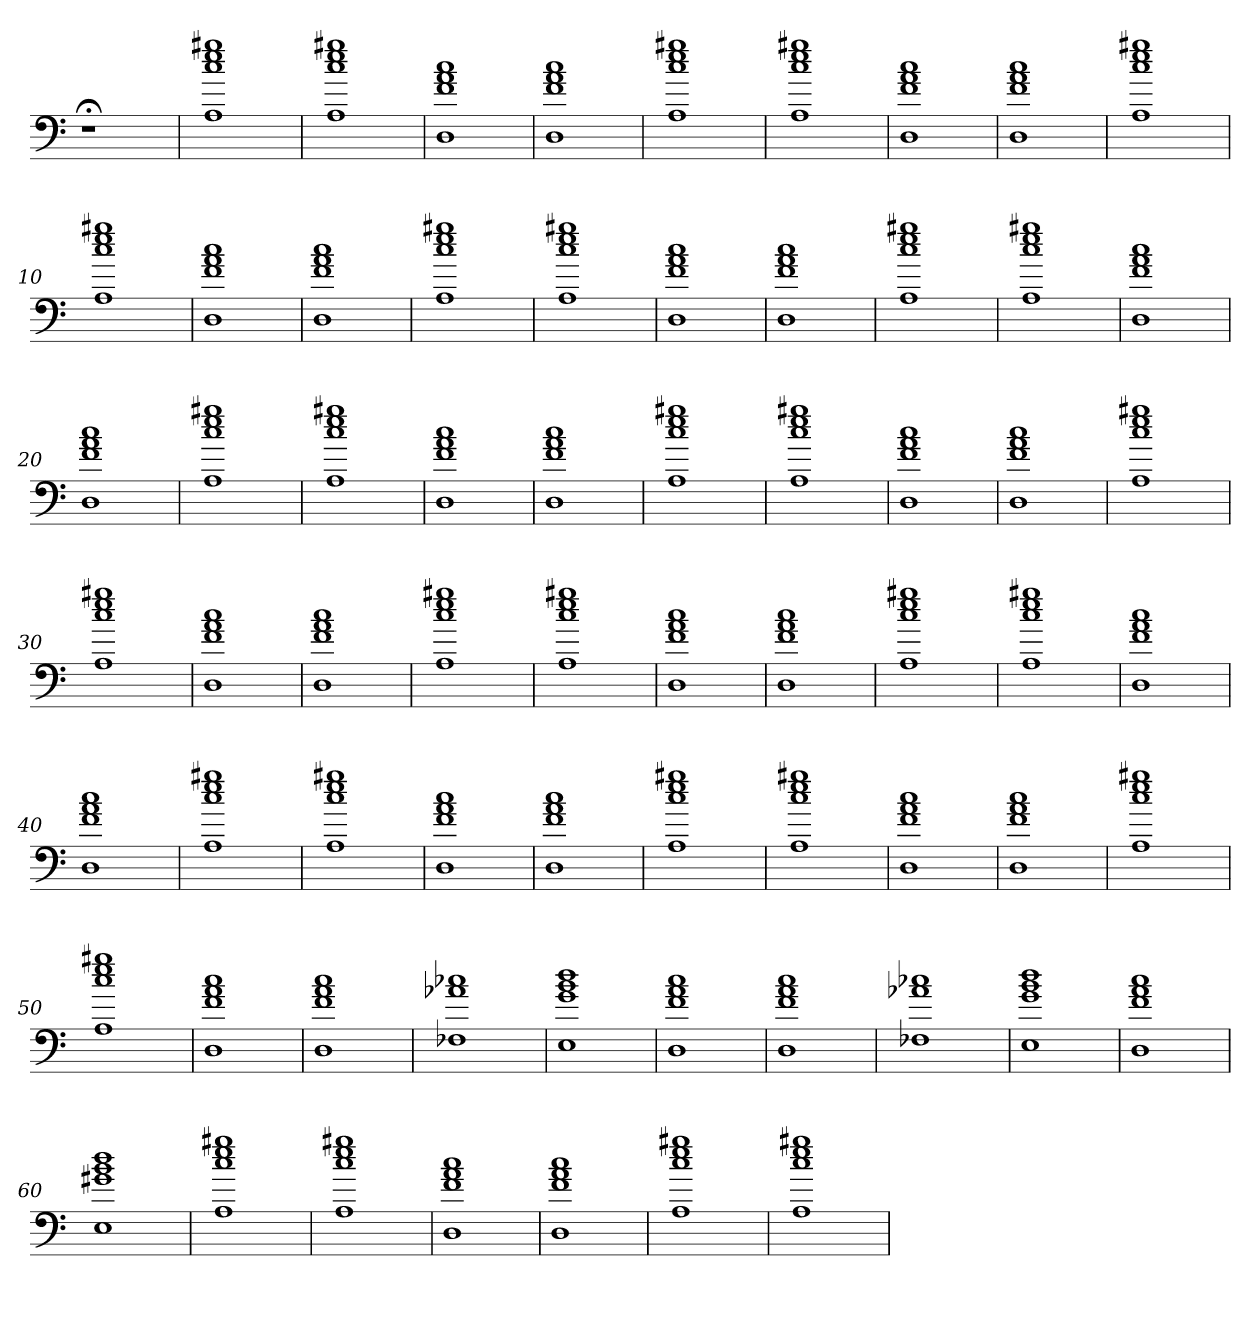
**kern
*part1
*staff1
=
1r;<
=1
1A 1cc 1ee 1gg#X
=2
1A 1cc 1ee 1gg#X
=3
1D 1f 1a 1cc
=4
1D 1f 1a 1cc
=5
1A 1cc 1ee 1gg#X
=6
1A 1cc 1ee 1gg#X
=7
1D 1f 1a 1cc
=8
1D 1f 1a 1cc
=9
1A 1cc 1ee 1gg#X
=10
1A 1cc 1ee 1gg#X
=11
1D 1f 1a 1cc
=12
1D 1f 1a 1cc
=13
1A 1cc 1ee 1gg#X
=14
1A 1cc 1ee 1gg#X
=15
1D 1f 1a 1cc
=16
1D 1f 1a 1cc
=17
1A 1cc 1ee 1gg#X
=18
1A 1cc 1ee 1gg#X
=19
1D 1f 1a 1cc
=20
1D 1f 1a 1cc
=21
1A 1cc 1ee 1gg#X
=22
1A 1cc 1ee 1gg#X
=23
1D 1f 1a 1cc
=24
1D 1f 1a 1cc
=25
1A 1cc 1ee 1gg#X
=26
1A 1cc 1ee 1gg#X
=27
1D 1f 1a 1cc
=28
1D 1f 1a 1cc
=29
1A 1cc 1ee 1gg#X
=30
1A 1cc 1ee 1gg#X
=31
1D 1f 1a 1cc
=32
1D 1f 1a 1cc
=33
1A 1cc 1ee 1gg#X
=34
1A 1cc 1ee 1gg#X
=35
1D 1f 1a 1cc
=36
1D 1f 1a 1cc
=37
1A 1cc 1ee 1gg#X
=38
1A 1cc 1ee 1gg#X
=39
1D 1f 1a 1cc
=40
1D 1f 1a 1cc
=41
1A 1cc 1ee 1gg#X
=42
1A 1cc 1ee 1gg#X
=43
1D 1f 1a 1cc
=44
1D 1f 1a 1cc
=45
1A 1cc 1ee 1gg#X
=46
1A 1cc 1ee 1gg#X
=47
1D 1f 1a 1cc
=48
1D 1f 1a 1cc
=49
1A 1cc 1ee 1gg#X
=50
1A 1cc 1ee 1gg#X
=51
1D 1f 1a 1cc
=52
1D 1f 1a 1cc
=53
1F-X 1a-X 1cc-X
=54
1E 1g 1b 1dd
=55
1D 1f 1a 1cc
=56
1D 1f 1a 1cc
=57
1F-X 1a-X 1cc-X
=58
1E 1g 1b 1dd
=59
1D 1f 1a 1cc
=60
1E 1g#X 1b 1dd
=61
1A 1cc 1ee 1gg#X
=62
1A 1cc 1ee 1gg#X
=63
1D 1f 1a 1cc
=64
1D 1f 1a 1cc
=65
1A 1cc 1ee 1gg#X
=66
1A 1cc 1ee 1gg#X
=
*-
